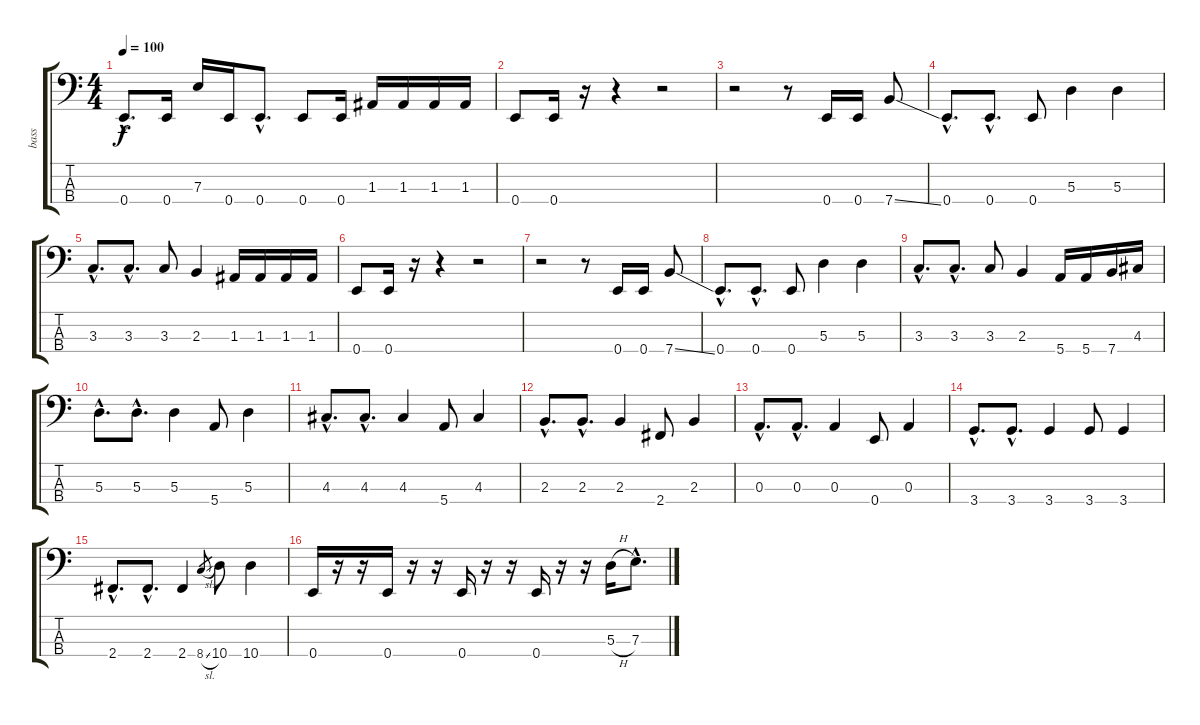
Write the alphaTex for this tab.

\track ("bass" "bass") {instrument electricbassfinger}
\staff {score tabs}
\tuning (G2 D2 A1 E1) {hide}
\ts (4 4)
\tempo 100
\clef f4
\ks c
0.4{hac}.8{d dy f} 0.4.16 7.3.16 0.4.16 0.4{hac}.8{d} 0.4.8 0.4.16 1.3.16 1.3.16 1.3.16 1.3.16 |
0.4.8 0.4.16 r.16 r.4 r.2 |
r.2 r.8 0.4.16 0.4.16 7.4{ss}.8 |
0.4{hac}.8{d} 0.4{hac}.8{d} 0.4.8 5.3.4 5.3.4 |
3.3{hac}.8{d} 3.3{hac}.8{d} 3.3.8 2.3.4 1.3.16 1.3.16 1.3.16 1.3.16 |
0.4.8 0.4.16 r.16 r.4 r.2 |
r.2 r.8 0.4.16 0.4.16 7.4{ss}.8 |
0.4{hac}.8{d} 0.4{hac}.8{d} 0.4.8 5.3.4 5.3.4 |
3.3{hac}.8{d} 3.3{hac}.8{d} 3.3.8 2.3.4 5.4.16 5.4.16 7.4.16 4.3.16 |
5.3{hac}.8{d} 5.3{hac}.8{d} 5.3.4 5.4.8 5.3.4 |
4.3{hac}.8{d} 4.3{hac}.8{d} 4.3.4 5.4.8 4.3.4 |
2.3{hac}.8{d} 2.3{hac}.8{d} 2.3.4 2.4.8 2.3.4 |
0.3{hac}.8{d} 0.3{hac}.8{d} 0.3.4 0.4.8 0.3.4 |
3.4{hac}.8{d} 3.4{hac}.8{d} 3.4.4 3.4.8 3.4.4 |
2.4{hac}.8{d} 2.4{hac}.8{d} 2.4.4 8.4{sl}.8{gr} 10.4.8 10.4.4 |
0.4.16 r.16 r.16 0.4.16 r.16 r.16 0.4.16 r.16 r.16 0.4.16 r.16 r.16 5.3{h}.16 7.3{hac}.8{d}
